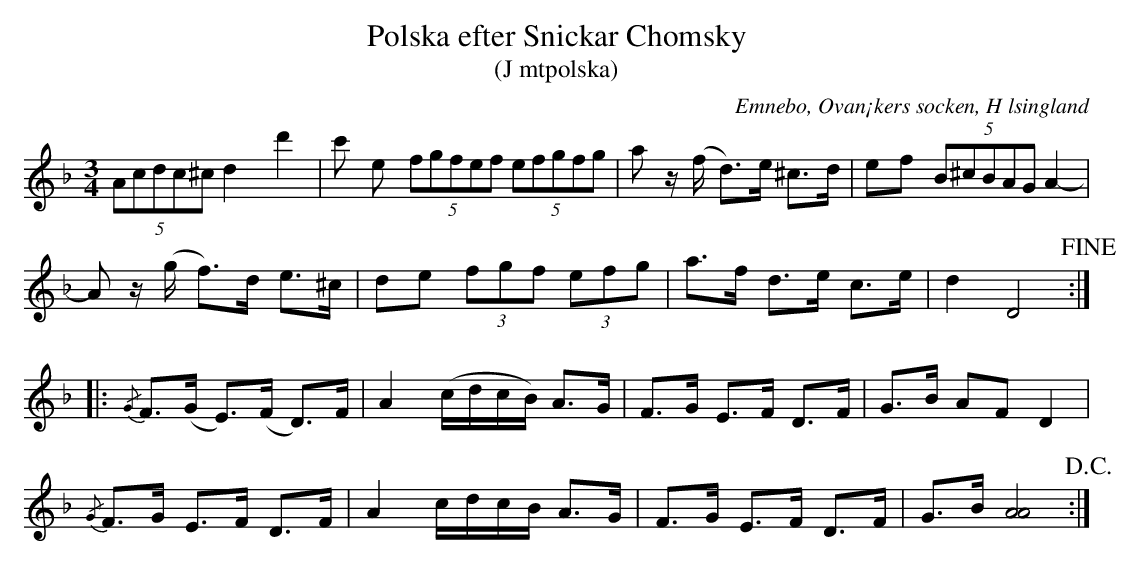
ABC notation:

X:1
T: Polska efter Snickar Chomsky
T: (J mtpolska)
O: Emnebo, Ovan¡kers socken, H lsingland
M: 3/4
L: 1/16
K: Dm
(5:2A2c2d2c2^c2 d4 d'4 |c'2 e2 (5:2f2g2f2e2f2 (5:2e2f2g2f2g2 | a2 z(f d2)>e2 ^c2>d2 | e2f2 (5:2B2^c2B2A2G2 A4- |
A2 z(g f2)>d2     e2>^c2 | d2e2 (3f2g2f2 (3e2f2g2 | a2>f2 d2>e2 c2>e2 | d4   D8 !fine! ::
{/G}F2>(G2 E2>)(F2 D2>)F2 | A4 (cdcB) A2>G2 | F2>G2 E2>F2 D2>F2 | G2>B2 A2F2  D4      |
{/G}F2>G2  E2>F2   D2>F2  | A4  cdcB  A2>G2 | F2>G2 E2>F2 D2>F2 | G2>B2 [AA]8 !D.C.! :|
